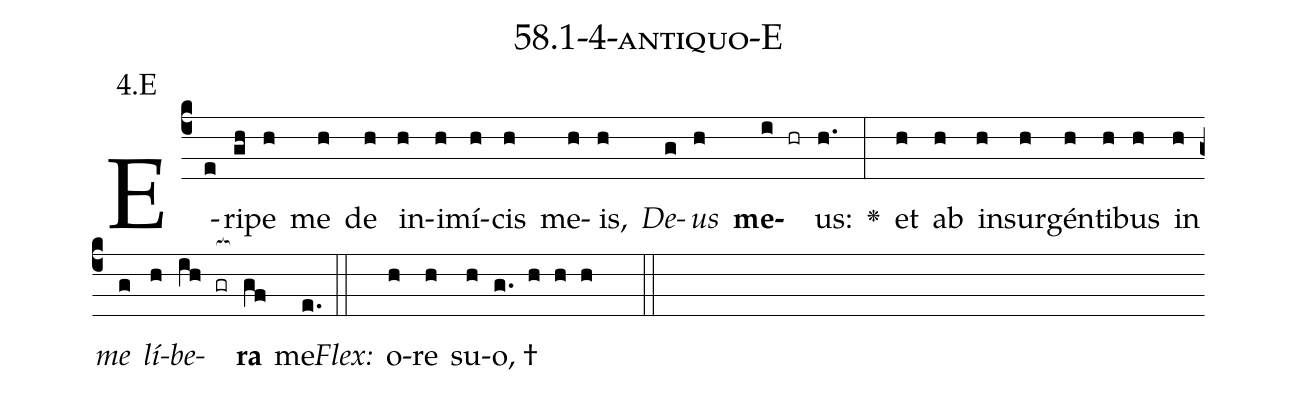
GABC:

name: 58.1-4-antiquo-E;
annotation: 4.E;
%%
(c4)E(e)ri(gh)pe(h) me(h) de(h) in(h)i(h)mí(h)cis(h) me(h)is,(h) <i>De</i>(g)<i>us</i>(h) <b>me</b>(i hr)us:(h.) <v>\greheightstar</v>(:) et(h) ab(h) in(h)sur(h)gén(h)ti(h)bus(h) in(h) <i>me</i>(g) <i>lí</i>(h)<i>be</i>(ih gr[ocb:1{])<b>ra</b>(gf[ocb:0}]) me.(e.) (::)
<i>Flex:</i>()  o(h)re(h) su(h)o, †(g. h h h  ::)

%E(h) u(g) o(h) u(ih) a(gf) e.(e.) (::)
